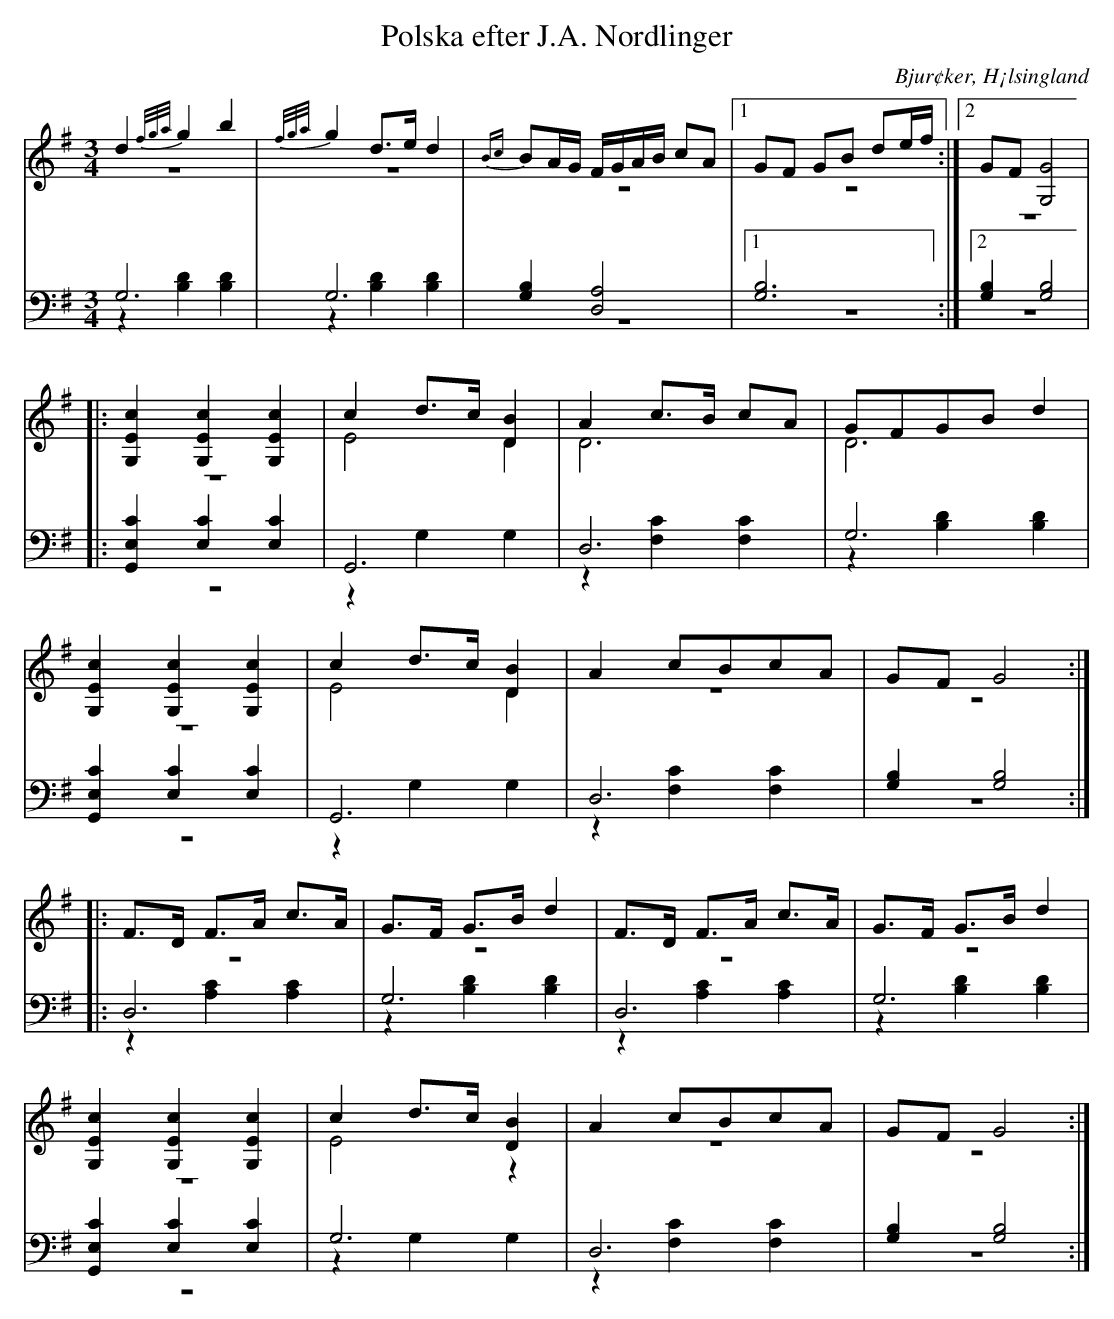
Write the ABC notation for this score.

X:1
T: Polska efter J.A. Nordlinger
O: Bjur¢ker, H¡lsingland
M: 3/4
L: 1/8
K: G
V:1
V:2 merge
V:3
V:4 merge
V:1
d2 {f/g/a/}g2 b2 |{f/g/a/}g2 d>e d2|{Bc}BA/G/ F/G/A/B/ cA|1 GF GB de/f/ :|2 GF[G,4G4]|
|:[G,2E2c2] [G,2E2c2] [G,2E2c2]|c2 d>c [D2B2]|A2 c>B cA|GFGB d2|
[G,2E2c2] [G,2E2c2] [G,2E2c2]|c2 d>c [D2B2]|A2 cBcA|GF G4:|
|:F>D F>A c>A|G>F G>B d2|F>D F>A c>A|G>F G>B d2|
[G,2E2c2] [G,2E2c2] [G,2E2c2]|c2 d>c [D2B2]|A2 cBcA|GF G4:|
V:2
z6 |z6 |z6 |1 z6 :|2 z6 |
|:z6 |E4 D2 |D6 |D6 |
z6 |E4 D2 |z6 |z6 :|
|:z6 |z6 |z6 |z6 |
z6 |E4 z2 |z6 |z6 :|
V:3 clef=bass
G,6 |G,6 |[G,2B,2] [D,4A,4] |1 [G,6B,6] :|2 [G,2B,2] [G,4B,4] |
|:[G,,2E,2C2] [E,2C2] [E,2C2]|G,,6 |D,6 |G,6 |
[G,,2E,2C2] [E,2C2] [E,2C2]|G,,6 |D,6 |[G,2B,2] [G,4B,4] :|
|:D,6 |G,6 |D,6 |G,6 |
[G,,2E,2C2] [E,2C2] [E,2C2]|G,6 |D,6 |[G,2B,2] [G,4B,4] :|
V:4 clef=bass
z2 [B,2D2] [B,2D2]|z2 [B,2D2] [B,2D2]|z6 |1 z6 :|2 z6 |
|:z6 |z2 G,2 G,2|z2 [F,2C2] [F,2C2] |z2 [B,2D2] [B,2D2]|
z6 |z2 G,2 G,2|z2 [F,2C2] [F,2C2] |z6 :|
|:z2 [A,2C2] [A,2C2]|z2 [B,2D2] [B,2D2]|z2 [A,2C2] [A,2C2]|z2 [B,2D2] [B,2D2] |
z6 |z2 G,2 G,2|z2 [F,2C2] [F,2C2]|z6 :|
